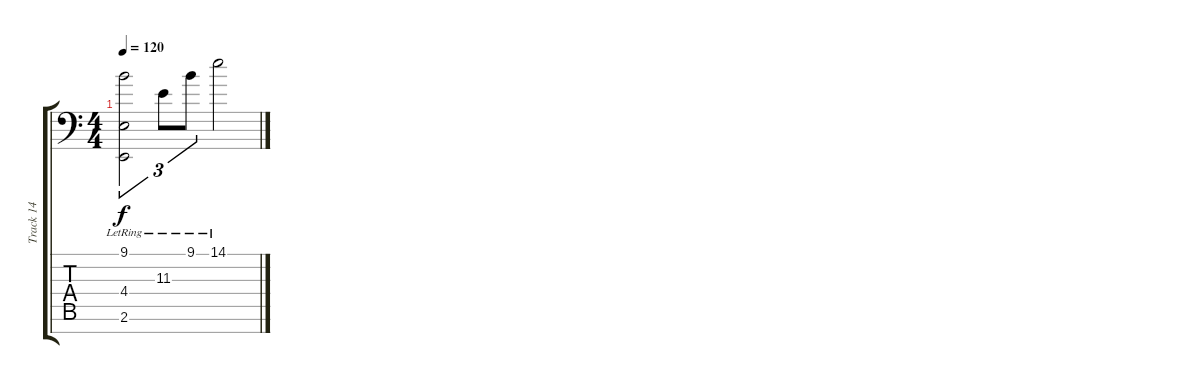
\track ("Track 14" "Track 14") {instrument acousticgrandpiano}
\staff {score tabs}
\tuning (D4 A3 F3 C3 G2 D2 G1) {hide}
\ts (4 4)
\tempo 120
\clef f4
\ks c
(9.1{lr} 4.4 2.6).2{tu (3 2) dy f} 11.3{lr}.8{tu (3 2)} 9.1{lr}.8{tu (3 2)} 14.1{lr}.2
